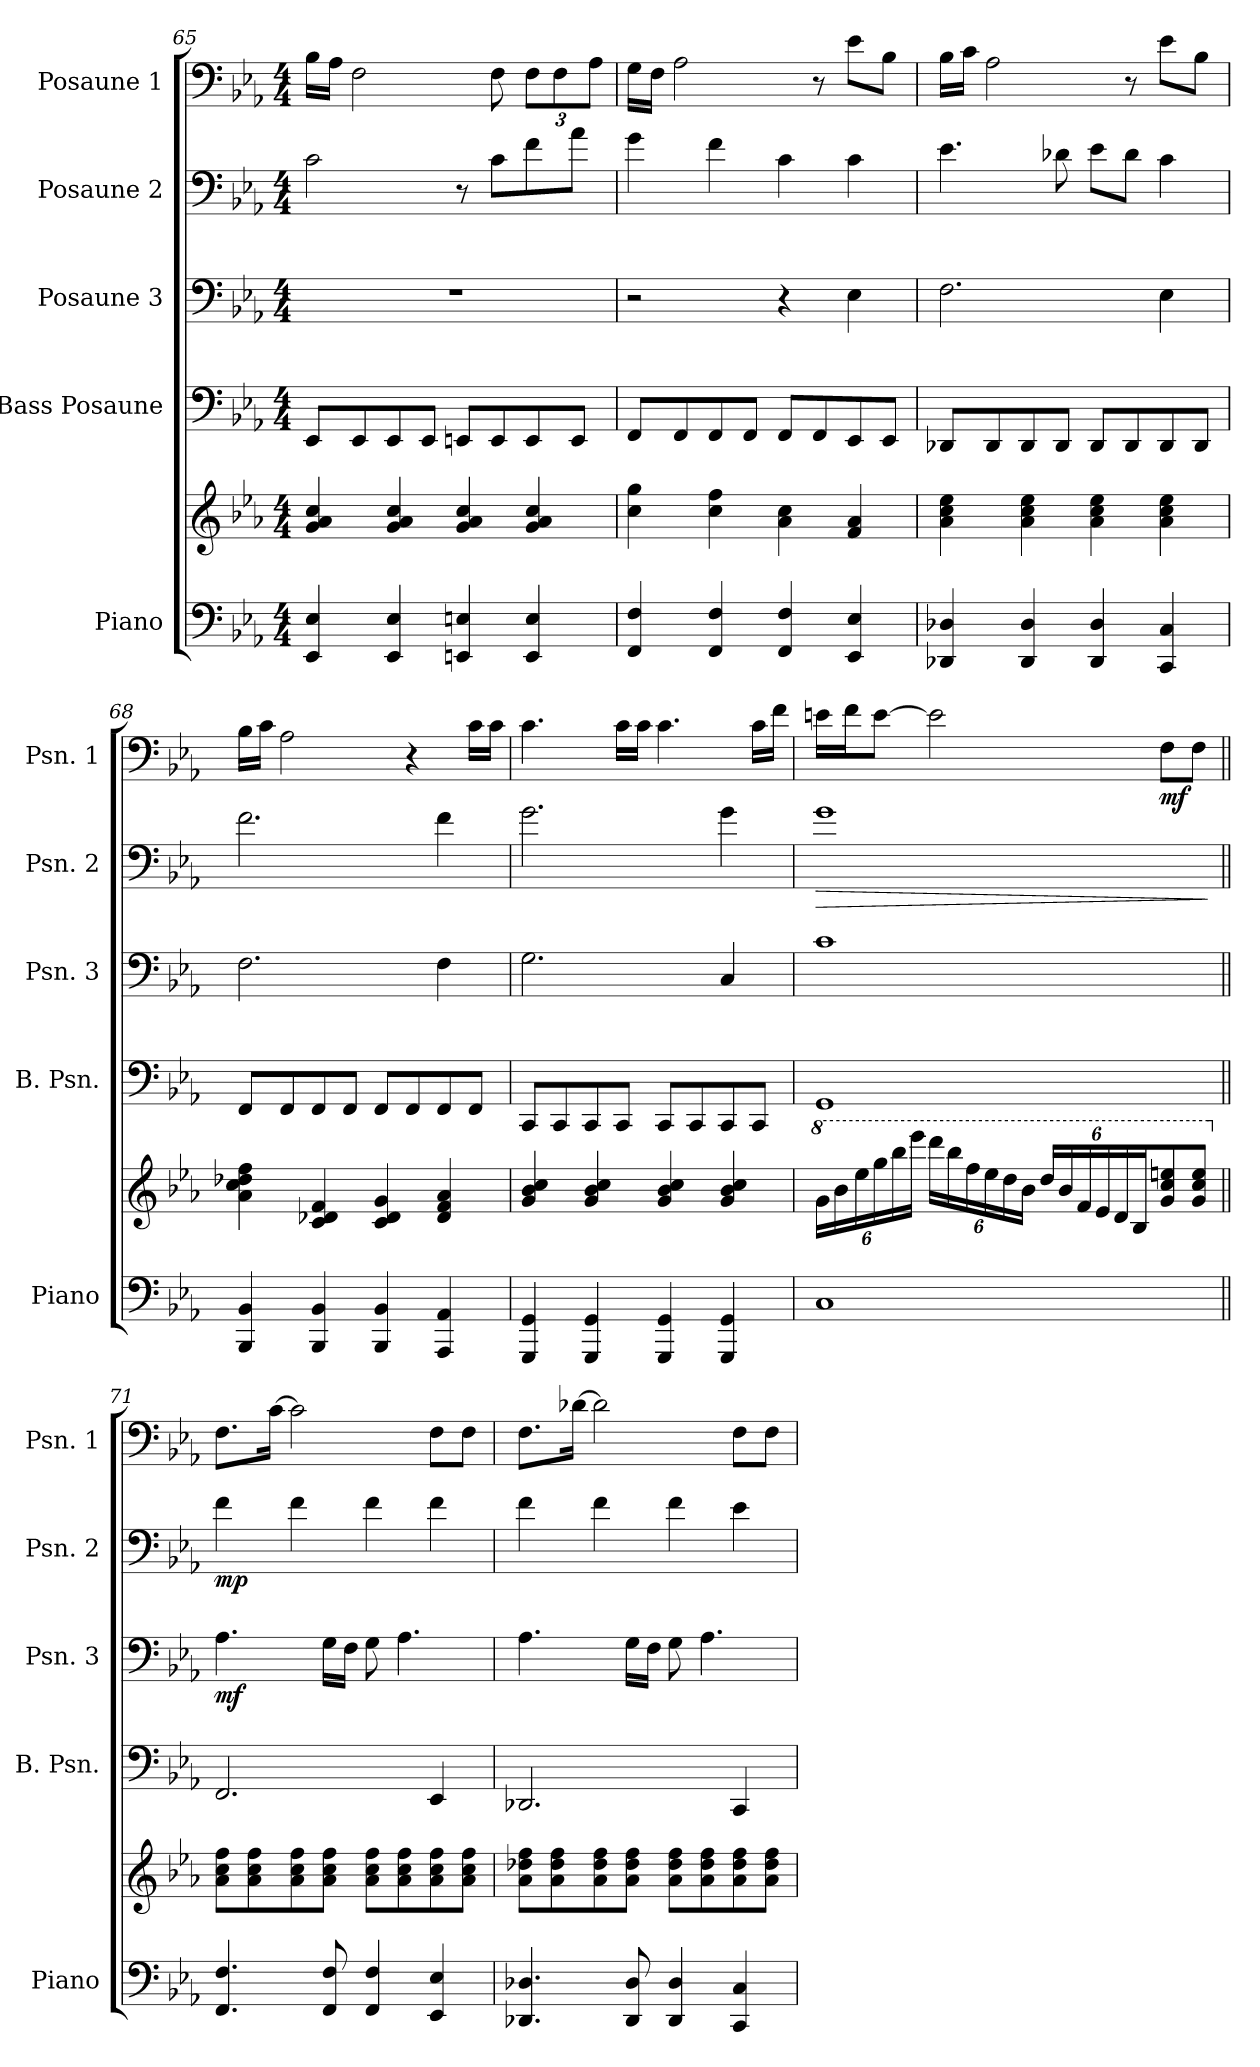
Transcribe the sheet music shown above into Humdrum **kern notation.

**kern	**kern	**kern	**kern	**dynam	**kern	**dynam	**kern	**dynam
*part5	*part5	*part4	*part3	*part3	*part2	*part2	*part1	*part1
*staff6	*staff5	*staff4	*staff3	*staff3	*staff2	*staff2	*staff1	*staff1
*I"Piano	*	*I"Bass Posaune	*I"Posaune 3	*	*I"Posaune 2	*	*I"Posaune 1	*
*I'Piano	*	*I'B. Psn.	*I'Psn. 3	*	*I'Psn. 2	*	*I'Psn. 1	*
!!LO:PB:g=z
*clefF4	*clefG2	*clefF4	*clefF4	*	*clefF4	*	*clefF4	*
*k[b-e-a-]	*k[b-e-a-]	*k[b-e-a-]	*k[b-e-a-]	*	*k[b-e-a-]	*	*k[b-e-a-]	*
*E-:	*E-:	*E-:	*E-:	*	*E-:	*	*E-:	*
*M4/4	*M4/4	*M4/4	*M4/4	*	*M4/4	*	*M4/4	*
=65	=65	=65	=65	=65	=65	=65	=65	=65
4EE-/ 4E-/	4g/ 4a-/ 4cc/	8EE-/L	1r	.	2c\	.	16B-\LL	.
.	.	.	.	.	.	.	16A-\JJ	.
.	.	8EE-/	.	.	.	.	2F\	.
4EE-/ 4E-/	4g/ 4a-/ 4cc/	8EE-/	.	.	.	.	.	.
.	.	8EE-/J	.	.	.	.	.	.
4EEn/ 4En/	4g/ 4a-/ 4cc/	8EEn/L	.	.	8r	.	.	.
.	.	8EE/	.	.	8c\L	.	8F\	.
*	*	*	*	*	*	*	*Xbrackettup	*
4EE/ 4E/	4g/ 4a-/ 4cc/	8EE/	.	.	8f\	.	12F\L	.
.	.	.	.	.	.	.	12F\	.
.	.	8EE/J	.	.	8a-\J	.	.	.
.	.	.	.	.	.	.	12A-\J	.
=66	=66	=66	=66	=66	=66	=66	=66	=66
4FF/ 4F/	4cc\ 4gg\	8FF/L	2r	.	4g\	.	16G\LL	.
.	.	.	.	.	.	.	16F\JJ	.
.	.	8FF/	.	.	.	.	2A-\	.
4FF/ 4F/	4cc\ 4ff\	8FF/	.	.	4f\	.	.	.
.	.	8FF/J	.	.	.	.	.	.
4FF/ 4F/	4a-\ 4cc\	8FF/L	4r	.	4c\	.	.	.
.	.	8FF/	.	.	.	.	8r	.
4EE-/ 4E-/	4f/ 4a-/	8EE-/	4E-\	.	4c\	.	8e-\L	.
.	.	8EE-/J	.	.	.	.	8B-\J	.
=67	=67	=67	=67	=67	=67	=67	=67	=67
4DD-X/ 4D-X/	4a-\ 4cc\ 4ee-\	8DD-X/L	2.F\	.	4.e-\	.	16B-\LL	.
.	.	.	.	.	.	.	16c\JJ	.
.	.	8DD-/	.	.	.	.	2A-\	.
4DD-/ 4D-/	4a-\ 4cc\ 4ee-\	8DD-/	.	.	.	.	.	.
.	.	8DD-/J	.	.	8d-X\	.	.	.
4DD-/ 4D-/	4a-\ 4cc\ 4ee-\	8DD-/L	.	.	8e-\L	.	.	.
.	.	8DD-/	.	.	8d-\J	.	8r	.
4CC/ 4C/	4a-\ 4cc\ 4ee-\	8DD-/	4E-\	.	4c\	.	8e-\L	.
.	.	8DD-/J	.	.	.	.	8B-\J	.
!!LO:LB:g=z
=68	=68	=68	=68	=68	=68	=68	=68	=68
4BBB-/ 4BB-/	4a-\ 4cc\ 4dd-X\ 4ff\	8FF/L	2.F\	.	2.f\	.	16B-\LL	.
.	.	.	.	.	.	.	16c\JJ	.
.	.	8FF/	.	.	.	.	2A-\	.
4BBB-/ 4BB-/	4c/ 4d-X/ 4f/	8FF/	.	.	.	.	.	.
.	.	8FF/J	.	.	.	.	.	.
4BBB-/ 4BB-/	4c/ 4d-/ 4g/	8FF/L	.	.	.	.	.	.
.	.	8FF/	.	.	.	.	4r	.
4AAA-/ 4AA-/	4d-/ 4f/ 4a-/	8FF/	4F\	.	4f\	.	.	.
.	.	8FF/J	.	.	.	.	16c\LL	.
.	.	.	.	.	.	.	16c\JJ	.
=69	=69	=69	=69	=69	=69	=69	=69	=69
4GGG/ 4GG/	4g/ 4b-/ 4cc/	8CC/L	2.G\	.	2.g\	.	4.c\	.
.	.	8CC/	.	.	.	.	.	.
4GGG/ 4GG/	4g/ 4b-/ 4cc/	8CC/	.	.	.	.	.	.
.	.	8CC/J	.	.	.	.	16c\LL	.
.	.	.	.	.	.	.	16c\JJ	.
4GGG/ 4GG/	4g/ 4b-/ 4cc/	8CC/L	.	.	.	.	4.c\	.
.	.	8CC/	.	.	.	.	.	.
4GGG/ 4GG/	4g/ 4b-/ 4cc/	8CC/	4C/	.	4g\	.	.	.
.	.	8CC/J	.	.	.	.	16c\LL	.
.	.	.	.	.	.	.	16f\JJ	.
!!LO:PB:g=z
=70	=70	=70	=70	=70	=70	=70	=70	=70
*	*8va	*	*	*	*	*	*	*
*	*Xbrackettup	*	*	*	*	*	*	*
!	!	!	!	!	!	!LO:HP:b	!	!
1C	24gg\LL	1GG	1c	.	1g	>	16en\LL	.
.	24bb-\	.	.	.	.	.	.	.
.	.	.	.	.	.	.	16f\J	.
.	24eee-\	.	.	.	.	.	.	.
.	24ggg\	.	.	.	.	.	[8e\J	.
.	24bbb-\	.	.	.	.	.	.	.
.	24eeee-\JJ	.	.	.	.	.	.	.
.	24dddd\LL	.	.	.	.	.	2e\]	.
.	24bbb-\	.	.	.	.	.	.	.
.	24fff\	.	.	.	.	.	.	.
.	24eee-\	.	.	.	.	.	.	.
.	24ddd\	.	.	.	.	.	.	.
.	24bb-\JJ	.	.	.	.	.	.	.
.	24ddd/LL	.	.	.	.	.	.	.
.	24bb-/	.	.	.	.	.	.	.
.	24ff/	.	.	.	.	.	.	.
.	24ee-/	.	.	.	.	.	.	.
.	24dd/	.	.	.	.	.	.	.
.	24b-/J	.	.	.	.	.	.	.
!	!	!	!	!	!	!	!	!LO:DY:b
.	8gg/ 8ccc/ 8eeen/	.	.	.	.	.	8F\L	mf
.	8gg/ 8ccc/ 8eee/J	.	.	.	.	.	8F\J	.
.	.	.	.	.	.	]	.	.
=71||	=71||	=71||	=71||	=71||	=71||	=71||	=71||	=71||
*	*X8va	*	*	*	*	*	*	*
!	!	!	!	!LO:DY:b	!	!LO:DY:b	!	!
4.FF/ 4.F/	8a-\ 8cc\ 8ff\L	2.FF/	4.A-\	mf	4f\	mp	8.F\L	.
.	8a-\ 8cc\ 8ff\	.	.	.	.	.	.	.
.	.	.	.	.	.	.	[16c\Jk	.
.	8a-\ 8cc\ 8ff\	.	.	.	4f\	.	2c\]	.
8FF/ 8F/	8a-\ 8cc\ 8ff\J	.	16G\LL	.	.	.	.	.
.	.	.	16F\JJ	.	.	.	.	.
4FF/ 4F/	8a-\ 8cc\ 8ff\L	.	8G\	.	4f\	.	.	.
.	8a-\ 8cc\ 8ff\	.	4.A-\	.	.	.	.	.
4EE-/ 4E-/	8a-\ 8cc\ 8ff\	4EE-/	.	.	4f\	.	8F\L	.
.	8a-\ 8cc\ 8ff\J	.	.	.	.	.	8F\J	.
=72	=72	=72	=72	=72	=72	=72	=72	=72
4.DD-X/ 4.D-X/	8a-\ 8dd-X\ 8ff\L	2.DD-X/	4.A-\	.	4f\	.	8.F\L	.
.	8a-\ 8dd-\ 8ff\	.	.	.	.	.	.	.
.	.	.	.	.	.	.	[16d-X\Jk	.
.	8a-\ 8dd-\ 8ff\	.	.	.	4f\	.	2d-\]	.
8DD-/ 8D-/	8a-\ 8dd-\ 8ff\J	.	16G\LL	.	.	.	.	.
.	.	.	16F\JJ	.	.	.	.	.
4DD-/ 4D-/	8a-\ 8dd-\ 8ff\L	.	8G\	.	4f\	.	.	.
.	8a-\ 8dd-\ 8ff\	.	4.A-\	.	.	.	.	.
4CC/ 4C/	8a-\ 8dd-\ 8ff\	4CC/	.	.	4e-\	.	8F\L	.
.	8a-\ 8dd-\ 8ff\J	.	.	.	.	.	8F\J	.
=	=	=	=	=	=	=	=	=
*-	*-	*-	*-	*-	*-	*-	*-	*-
